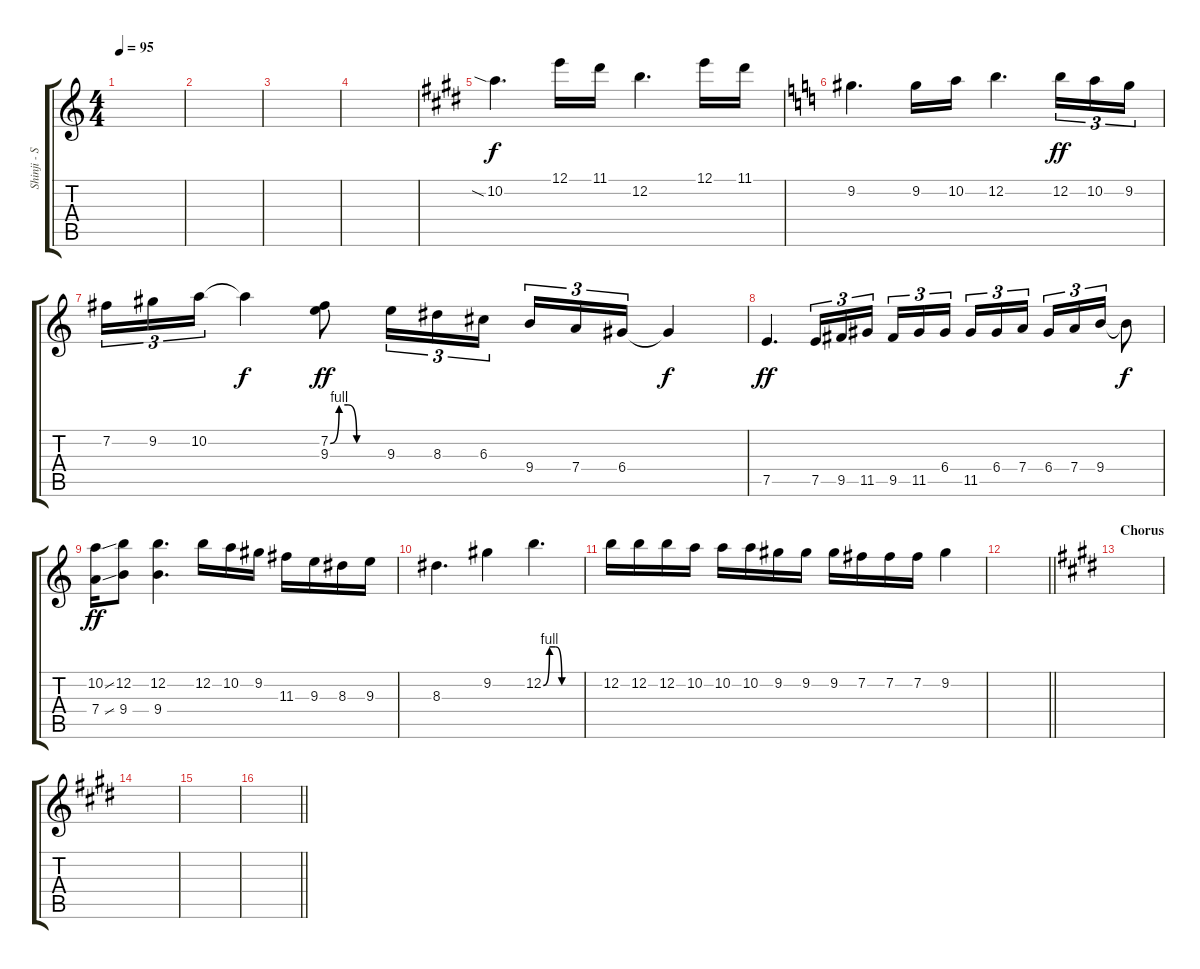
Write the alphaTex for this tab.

\track ("Shinji - Solo" "Shinji - S") {instrument distortionguitar}
\staff {score tabs}
\tuning (E4 B3 G3 D3 A2 E2) {hide}
\ts (4 4)
\tempo 95
\clef g2
\ks c
|
|
|
|
\ks e
10.2{sia}.4{d dy f} 12.1.16 11.1.16 12.2.4{d} 12.1.16 11.1.16 |
\ks c
9.2.4{d} 9.2.16 10.2.16 12.2.4{d} 12.2.16{tu (3 2) dy ff} 10.2.16{tu (3 2)} 9.2.16{tu (3 2)} |
7.2.16{tu (3 2)} 9.2.16{tu (3 2)} 10.2.16{tu (3 2)} 10.2{t}.4{dy f} (7.2{be (custom 0 0 10 4 20 4 30 0 60 0)} 9.3).8{dy ff} 9.3.16{tu (3 2)} 8.3.16{tu (3 2)} 6.3.16{tu (3 2) beam splitsecondary} 9.4.16{tu (3 2)} 7.4.16{tu (3 2)} 6.4.16{tu (3 2)} 6.4{t}.4{dy f} |
7.5.4{d dy ff} 7.5.16{tu (3 2)} 9.5.16{tu (3 2)} 11.5.16{tu (3 2)} 9.5.16{tu (3 2)} 11.5.16{tu (3 2)} 6.4.16{tu (3 2) beam splitsecondary} 11.5.16{tu (3 2)} 6.4.16{tu (3 2)} 7.4.16{tu (3 2)} 6.4.16{tu (3 2)} 7.4.16{tu (3 2)} 9.4.16{tu (3 2)} 9.4{t}.8{dy f} |
(10.2{ss} 7.4{ss}).16{dy ff} (12.2 9.4).8 (12.2 9.4).4{d} 12.2.16 10.2.16 9.2.16 11.3.16 9.3.16 8.3.16 9.3.16 |
8.3.4{d} 9.2.4 12.2{be (custom 0 0 10 4 20 4 30 0 60 0)}.4{d} |
12.2.16 12.2.16 12.2.16 10.2.16 10.2.16 10.2.16 9.2.16 9.2.16 9.2.16 7.2.16 7.2.16 7.2.16 9.2.4 |
\barLineRight lightlight
|
\section ("" "Chorus")
\ks e
|
|
|
\barLineRight lightlight
